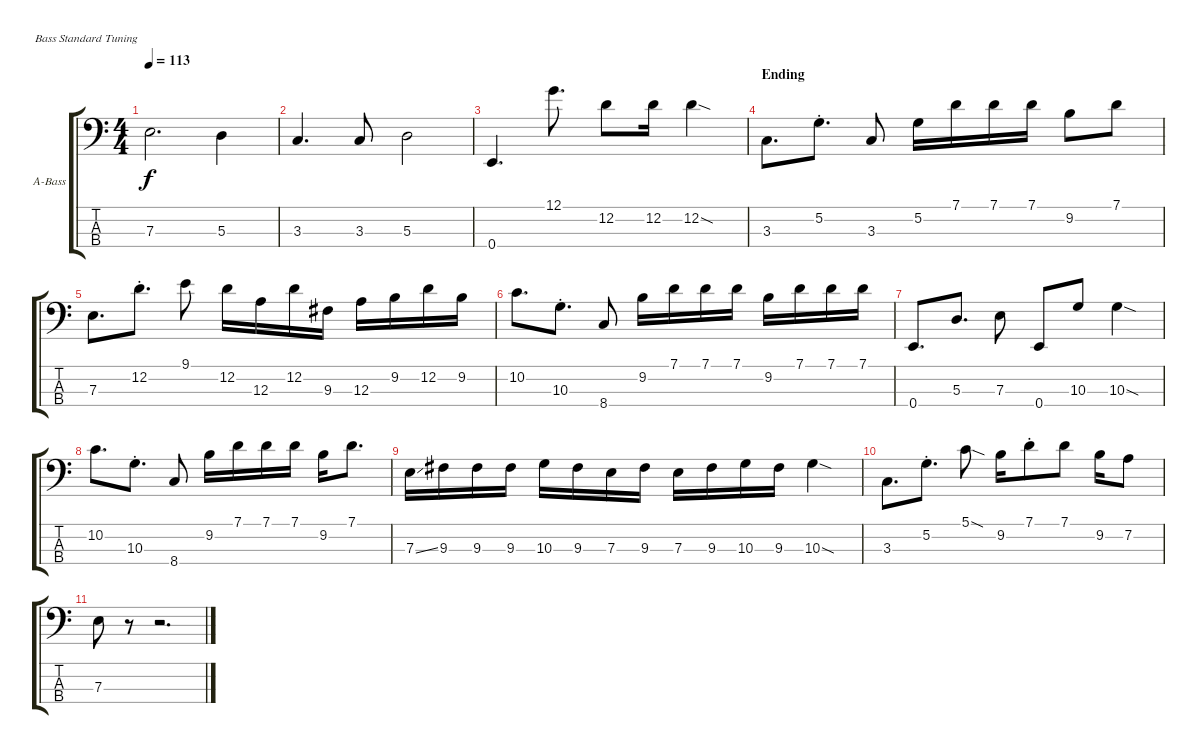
\defaultSystemsLayout 4
\bracketExtendMode groupsimilarinstruments
\firstSystemTrackNameOrientation horizontal
\otherSystemsTrackNameOrientation horizontal
\track ("Acoustic Bass" "A-Bass") {instrument acousticbass}
\staff {score tabs}
\tuning (G2 D2 A1 E1)
\ts (4 4)
\tempo 113
\clef f4
\ks c
7.3.2{d dy f} 5.3.4 |
3.3.4{d} 3.3.8 5.3.2 |
0.4.4{d} 12.1.8{d} 12.2.8 12.2.16 12.2{sod}.4 |
\section ("" "Ending")
3.3.8{d} 5.2{st}.8{d} 3.3.8 5.2.16 7.1.16 7.1.16 7.1.16 9.2.8 7.1.8 |
7.3.8{d} 12.2{st}.8{d} 9.1.8 12.2.16 12.3.16 12.2.16 9.3.16 12.3.16 9.2.16 12.2.16 9.2.16 |
10.2.8{d} 10.3{st}.8{d} 8.4.8 9.2.16 7.1.16 7.1.16 7.1.16 9.2.16 7.1.16 7.1.16 7.1.16 |
0.4.8{d} 5.3.8{d} 7.3.8 0.4.8 10.3.8 10.3{sod}.4 |
10.2.8{d} 10.3{st}.8{d} 8.4.8 9.2.16 7.1.16 7.1.16 7.1.16 9.2.16 7.1.8{d} |
7.3{ss}.16 9.3.16 9.3.16 9.3.16 10.3.16 9.3.16 7.3.16 9.3.16 7.3.16 9.3.16 10.3.16 9.3.16 10.3{sod}.4 |
3.3.8{d} 5.2{st}.8{d} 5.1{sod}.8 9.2.16 7.1{st}.8 7.1.8 9.2.16 7.2.8 |
7.3.8 r.8 r.2{d}
